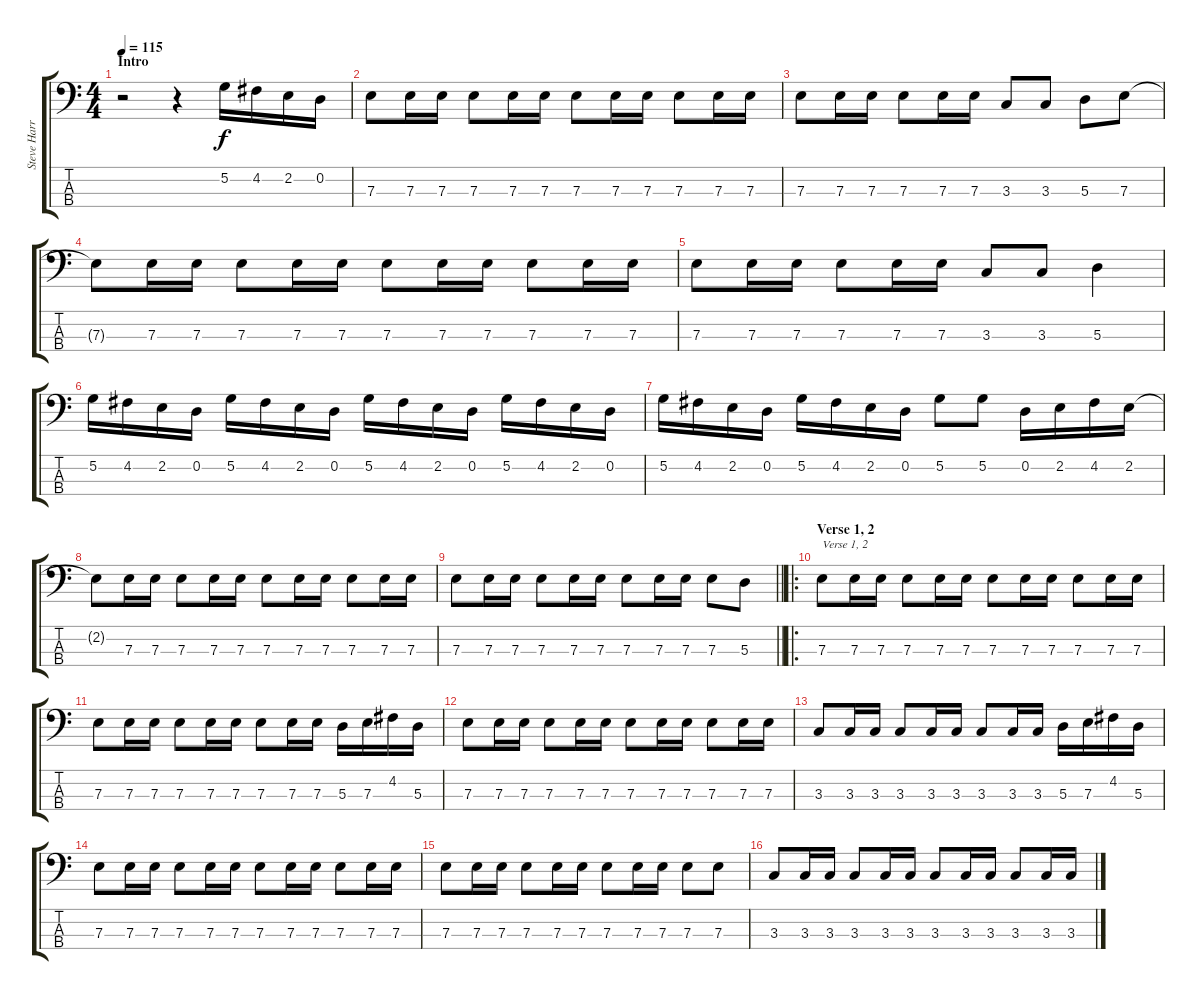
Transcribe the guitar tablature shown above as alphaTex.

\track ("Steve Harris" "Steve Harr") {instrument electricbassfinger}
\staff {score tabs}
\tuning (G2 D2 A1 E1) {hide}
\ts (4 4)
\section ("" "Intro")
\tempo 115
\clef f4
\ks c
r.2{dy f instrument electricbassfinger} r.4 5.2.16 4.2.16 2.2.16 0.2.16 |
7.3.8 7.3.16 7.3.16 7.3.8 7.3.16 7.3.16 7.3.8 7.3.16 7.3.16 7.3.8 7.3.16 7.3.16 |
7.3.8 7.3.16 7.3.16 7.3.8 7.3.16 7.3.16 3.3.8 3.3.8 5.3.8 7.3.8 |
7.3{t}.8 7.3.16 7.3.16 7.3.8 7.3.16 7.3.16 7.3.8 7.3.16 7.3.16 7.3.8 7.3.16 7.3.16 |
7.3.8 7.3.16 7.3.16 7.3.8 7.3.16 7.3.16 3.3.8 3.3.8 5.3.4 |
5.2.16 4.2.16 2.2.16 0.2.16 5.2.16 4.2.16 2.2.16 0.2.16 5.2.16 4.2.16 2.2.16 0.2.16 5.2.16 4.2.16 2.2.16 0.2.16 |
5.2.16 4.2.16 2.2.16 0.2.16 5.2.16 4.2.16 2.2.16 0.2.16 5.2.8 5.2.8 0.2.16 2.2.16 4.2.16 2.2.16 |
2.2{t}.8 7.3.16 7.3.16 7.3.8 7.3.16 7.3.16 7.3.8 7.3.16 7.3.16 7.3.8 7.3.16 7.3.16 |
\barLineRight lightlight
7.3.8 7.3.16 7.3.16 7.3.8 7.3.16 7.3.16 7.3.8 7.3.16 7.3.16 7.3.8 5.3.8 |
\ro
\section ("" "Verse 1, 2")
7.3.8{txt "Verse 1, 2"} 7.3.16 7.3.16 7.3.8 7.3.16 7.3.16 7.3.8 7.3.16 7.3.16 7.3.8 7.3.16 7.3.16 |
7.3.8 7.3.16 7.3.16 7.3.8 7.3.16 7.3.16 7.3.8 7.3.16 7.3.16 5.3.16 7.3.16 4.2.16 5.3.16 |
7.3.8 7.3.16 7.3.16 7.3.8 7.3.16 7.3.16 7.3.8 7.3.16 7.3.16 7.3.8 7.3.16 7.3.16 |
3.3.8 3.3.16 3.3.16 3.3.8 3.3.16 3.3.16 3.3.8 3.3.16 3.3.16 5.3.16 7.3.16 4.2.16 5.3.16 |
7.3.8 7.3.16 7.3.16 7.3.8 7.3.16 7.3.16 7.3.8 7.3.16 7.3.16 7.3.8 7.3.16 7.3.16 |
7.3.8 7.3.16 7.3.16 7.3.8 7.3.16 7.3.16 7.3.8 7.3.16 7.3.16 7.3.8 7.3.8 |
3.3.8 3.3.16 3.3.16 3.3.8 3.3.16 3.3.16 3.3.8 3.3.16 3.3.16 3.3.8 3.3.16 3.3.16
